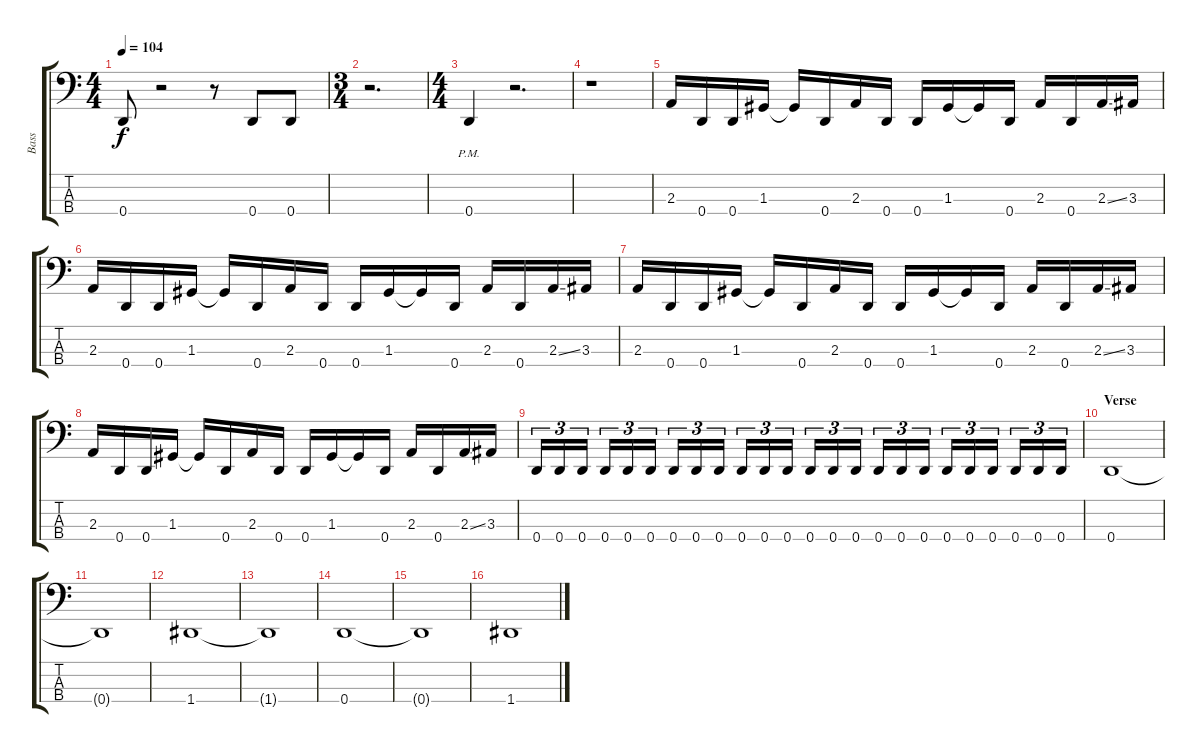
\track ("Bass" "Bass") {instrument slapbass2}
\staff {score tabs}
\tuning (F2 C2 G1 D1) {hide}
\ts (4 4)
\tempo 104
\clef f4
\ks c
0.4.8{dy f} r.2 r.8 0.4.8 0.4.8 |
\ts (3 4)
r.2{d} |
\ts (4 4)
0.4{pm}.4 r.2{d} |
r.1 |
\section ("" "")
2.3.16 0.4.16 0.4.16 1.3.16 1.3{t}.16 0.4.16 2.3.16 0.4.16 0.4.16 1.3.16 1.3{t}.16 0.4.16 2.3.16 0.4.16 2.3{ss}.16 3.3.16 |
2.3.16 0.4.16 0.4.16 1.3.16 1.3{t}.16 0.4.16 2.3.16 0.4.16 0.4.16 1.3.16 1.3{t}.16 0.4.16 2.3.16 0.4.16 2.3{ss}.16 3.3.16 |
2.3.16 0.4.16 0.4.16 1.3.16 1.3{t}.16 0.4.16 2.3.16 0.4.16 0.4.16 1.3.16 1.3{t}.16 0.4.16 2.3.16 0.4.16 2.3{ss}.16 3.3.16 |
2.3.16 0.4.16 0.4.16 1.3.16 1.3{t}.16 0.4.16 2.3.16 0.4.16 0.4.16 1.3.16 1.3{t}.16 0.4.16 2.3.16 0.4.16 2.3{ss}.16 3.3.16 |
0.4.16{tu (3 2)} 0.4.16{tu (3 2)} 0.4.16{tu (3 2)} 0.4.16{tu (3 2)} 0.4.16{tu (3 2)} 0.4.16{tu (3 2)} 0.4.16{tu (3 2)} 0.4.16{tu (3 2)} 0.4.16{tu (3 2)} 0.4.16{tu (3 2)} 0.4.16{tu (3 2)} 0.4.16{tu (3 2)} 0.4.16{tu (3 2)} 0.4.16{tu (3 2)} 0.4.16{tu (3 2)} 0.4.16{tu (3 2)} 0.4.16{tu (3 2)} 0.4.16{tu (3 2)} 0.4.16{tu (3 2)} 0.4.16{tu (3 2)} 0.4.16{tu (3 2)} 0.4.16{tu (3 2)} 0.4.16{tu (3 2)} 0.4.16{tu (3 2)} |
\section ("" "Verse")
0.4.1 |
0.4{t}.1 |
1.4.1 |
1.4{t}.1 |
0.4.1 |
0.4{t}.1 |
1.4.1
